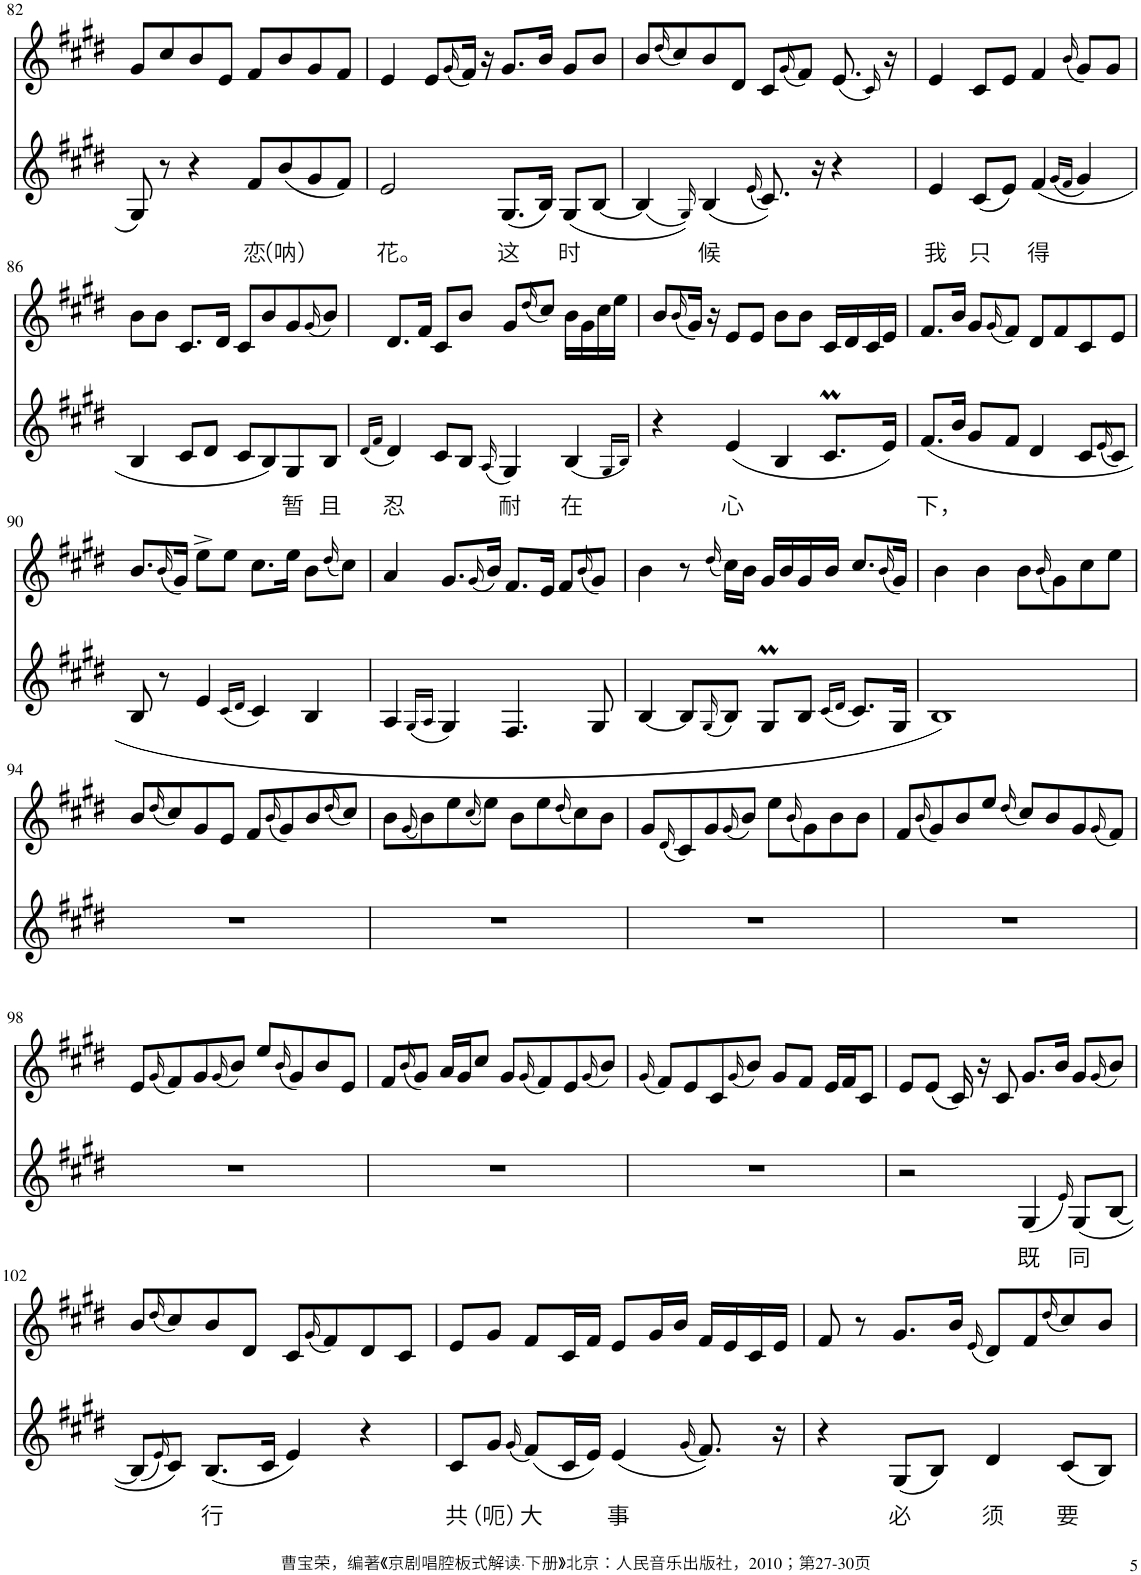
**kern	**text	**kern
*part2	*part2	*part1
*staff2	*staff2	*staff1
*I"Piano	*	*I"Piano
*I'Pno	*	*I'Pno
!!LO:PB:g=z
*clefG2	*	*clefG2
*k[f#c#g#d#]	*	*k[f#c#g#d#]
*M4/4	*	*M4/4
=82	=82	=82
8G#/	.	8g#/L
8r	.	8cc#/
4r	.	8b/
.	.	8e/J
!	!LO:LY:b	!
8f#/L	恋	8f#/L
!	!LO:LY:b	!
(8b/	（呐）	8b/
8g#/	.	8g#/
8f#/J)	.	8f#/J
=83	=83	=83
!	!LO:LY:b	!
2e/	花。	4e/
.	.	8e/L
.	.	(16qg#/
.	.	16f#/Jk)
.	.	16r
!	!LO:LY:b	!
(8.G#/L	这	8.g#/L
16B/Jk)	.	16b/Jk
!	!LO:LY:b	!
(8G#/L	时	8g#/L
[8B/J	.	8b/J
=84	=84	=84
(4B/]	.	8b/L
.	.	(16qdd#/
.	.	8cc#/)
16qG#/))	.	.
!	!LO:LY:b	!
(4B/	候	8b/
.	.	8d#/J
(16qe/	.	.
8.c#/))	.	8c#/L
.	.	(16qg#/
.	.	8f#/J)
16r	.	.
4r	.	(8.e/
.	.	16qc#/)
.	.	16r
=85	=85	=85
!	!LO:LY:b	!
4e/	我	4e/
!	!LO:LY:b	!
(8c#/L	只	8c#/L
8e/J)	.	8e/J
!	!LO:LY:b	!
(4f#/	得	4f#/
(16qg#/LL	.	.
16qf#/JJ	.	(16qb/
4g#/)	.	8g#/L)
.	.	8g#/J
!!LO:LB:g=z
=86	=86	=86
4B/	.	8b\L
.	.	8b\J
8c#/L	.	8.c#/L
8d#/J	.	.
.	.	16d#/Jk
8c#/L	.	8c#/L
8B/)	.	8b/
!	!LO:LY:b	!
8G#/	暂	8g#/
.	.	(16qg#/
!	!LO:LY:b	!
8B/J	且	8b/J)
=87	=87	=87
(16qd#/LL	.	.
16qf#/JJ	.	.
!	!LO:LY:b	!
4d#/)	忍	8.d#/L
.	.	16f#/Jk
8c#/L	.	8c#/L
8B/J	.	8b/J
(16qA/	.	.
!	!LO:LY:b	!
4G#/)	耐	8g#/L
.	.	(16qdd#/
.	.	8cc#/J)
!	!LO:LY:b	!
(4B/	在	16b\LL
.	.	16g#\
.	.	16cc#\
.	.	16ee\JJ
16qG#/LL	.	.
16qB/JJ)	.	.
=88	=88	=88
4r	.	8b/L
.	.	(16qb/
.	.	16g#/Jk)
.	.	16r
!	!LO:LY:b	!
(4e/	心	8e/L
.	.	8e/J
4B/	.	8b\L
.	.	8b\J
8.c#M/L	.	16c#/LL
.	.	16d#/
.	.	16c#/
16e/Jk)	.	16e/JJ
=89	=89	=89
!	!LO:LY:b	!
(8.f#/L	下，	8.f#/L
16b/Jk	.	16b/Jk
8g#/L	.	8g#/L
.	.	(16qg#/
8f#/J	.	8f#/J)
4d#/	.	8d#/L
.	.	8f#/
8c#/L	.	8c#/
(16qe/	.	.
8c#/J)	.	8e/J
!!LO:LB:g=z
=90	=90	=90
8B/	.	8.b/L
8r	.	.
.	.	(16qb/
.	.	16g#/Jk)
4e/	.	8ee^\L
.	.	8ee\J
(16qc#/LL	.	.
16qd#/JJ	.	.
4c#/)	.	8.cc#\L
.	.	16ee\Jk
4B/	.	8b\L
.	.	(16qdd#/
.	.	8cc#\J)
=91	=91	=91
4A/	.	4a/
(16qG#/LL	.	.
16qA/JJ	.	.
4G#/)	.	8.g#/L
.	.	(16qg#/
.	.	16b/Jk)
4.F#/	.	8.f#/L
.	.	16e/Jk
.	.	8f#/L
.	.	(16qb/
8G#/	.	8g#/J)
=92	=92	=92
[4B/	.	4b\
8B/L]	.	8r
(16qG#/	.	(16qdd#/
8B/J)	.	16cc#\LL)
.	.	16b\JJ
8G#m/L	.	16g#/LL
.	.	16b/
8B/J	.	16g#/
.	.	16b/JJ
(16qc#/LL	.	.
16qd#/JJ	.	.
8.c#/L)	.	8.cc#/L
.	.	(16qb/
16G#/Jk	.	16g#/Jk)
=93	=93	=93
1B)	.	4b\
.	.	4b\
.	.	8b\L
.	.	(16qb/
.	.	8g#\)
.	.	8cc#\
.	.	8ee\J
!!LO:LB:g=z
=94	=94	=94
1r	.	8b/L
.	.	(16qdd#/
.	.	8cc#/)
.	.	8g#/
.	.	8e/J
.	.	8f#/L
.	.	(16qb/
.	.	8g#/)
.	.	8b/
.	.	(16qdd#/
.	.	8cc#/J)
=95	=95	=95
1r	.	8b\L
.	.	(16qg#/
.	.	8b\)
.	.	8ee\
.	.	(16qcc#/
.	.	8ee\J)
.	.	8b\L
.	.	8ee\
.	.	(16qdd#/
.	.	8cc#\)
.	.	8b\J
=96	=96	=96
1r	.	8g#/L
.	.	(16qd#/
.	.	8c#/)
.	.	8g#/
.	.	(16qg#/
.	.	8b/J)
.	.	8ee\L
.	.	(16qb/
.	.	8g#\)
.	.	8b\
.	.	8b\J
=97	=97	=97
1r	.	8f#/L
.	.	(16qb/
.	.	8g#/)
.	.	8b/
.	.	8ee/J
.	.	(16qdd#/
.	.	8cc#/L)
.	.	8b/
.	.	8g#/
.	.	(16qg#/
.	.	8f#/J)
!!LO:LB:g=z
=98	=98	=98
1r	.	8e/L
.	.	(16qg#/
.	.	8f#/)
.	.	8g#/
.	.	(16qg#/
.	.	8b/J)
.	.	8ee/L
.	.	(16qb/
.	.	8g#/)
.	.	8b/
.	.	8e/J
=99	=99	=99
1r	.	8f#/L
.	.	(16qb/
.	.	8g#/J)
.	.	16a/LL
.	.	16g#/J
.	.	8cc#/J
.	.	8g#/L
.	.	(16qg#/
.	.	8f#/)
.	.	8e/
.	.	(16qg#/
.	.	8b/J)
=100	=100	=100
.	.	(16qg#/
1r	.	8f#/L)
.	.	8e/
.	.	8c#/
.	.	(16qg#/
.	.	8b/J)
.	.	8g#/L
.	.	8f#/J
.	.	16e/LL
.	.	16f#/J
.	.	8c#/J
=101	=101	=101
2r	.	8e/L
.	.	(8e/J
.	.	16c#/)
.	.	16r
.	.	8c#/
!	!LO:LY:b	!
(4G#/	既	8.g#/L
.	.	16b/Jk
16qe/)	.	.
!	!LO:LY:b	!
(8G#/L	同	8g#/L
.	.	(16qg#/
[8B/J	.	8b/J)
!!LO:LB:g=z
=102	=102	=102
(8B/L]	.	8b/L
16qe/)	.	(16qdd#/
8c#/J)	.	8cc#/)
!	!LO:LY:b	!
(8.B/L	行	8b/
.	.	8d#/J
16c#/Jk	.	.
4e/)	.	8c#/L
.	.	(16qg#/
.	.	8f#/)
4r	.	8d#/
.	.	8c#/J
=103	=103	=103
!	!LO:LY:b	!
8c#/L	共	8e/L
!	!LO:LY:b	!
8g#/J	（呃）	8g#/J
(16qg#/	.	.
!	!LO:LY:b	!
(8f#/L)	大	8f#/L
16c#/L	.	16c#/L
16e/JJ)	.	16f#/JJ
!	!LO:LY:b	!
(4e/	事	8e/L
.	.	16g#/L
.	.	16b/JJ
(16qg#/	.	.
8.f#/))	.	16f#/LL
.	.	16e/
.	.	16c#/
16r	.	16e/JJ
=104	=104	=104
4r	.	8f#/
.	.	8r
!	!LO:LY:b	!
(8G#/L	必	8.g#/L
8B/J)	.	.
.	.	16b/Jk
.	.	(16qe/
!	!LO:LY:b	!
4d#/	须	8d#/L)
.	.	8f#/
.	.	(16qdd#/
!	!LO:LY:b	!
(8c#/L	要	8cc#/)
8B/J)	.	8b/J
=	=	=
*-	*-	*-
